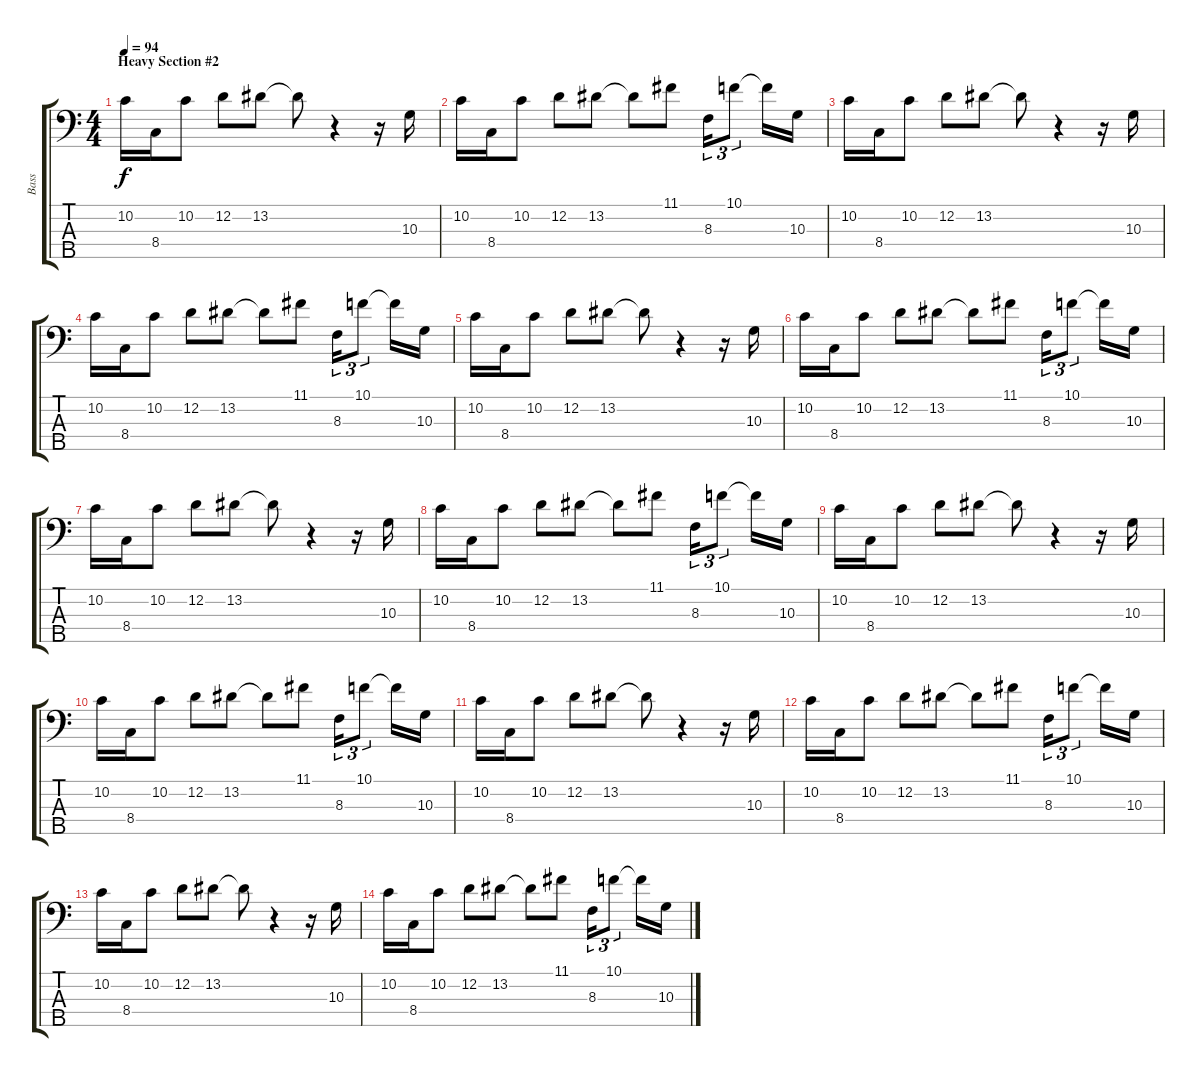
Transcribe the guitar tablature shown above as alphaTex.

\track ("Bass" "Bass") {instrument electricbasspick}
\staff {score tabs}
\tuning (G2 D2 A1 E1 B0) {hide}
\ts (4 4)
\section ("" "Heavy Section #2")
\tempo 94
\clef f4
\ks c
10.2.16{dy f} 8.4.16 10.2.8 12.2.8 13.2.8 13.2{t}.8 r.4 r.16 10.3.16 |
10.2.16 8.4.16 10.2.8 12.2.8 13.2.8 13.2{t}.8 11.1.8 8.3.16{tu (3 2)} 10.1.8{tu (3 2)} 10.1{t}.16 10.3.16 |
10.2.16 8.4.16 10.2.8 12.2.8 13.2.8 13.2{t}.8 r.4 r.16 10.3.16 |
10.2.16 8.4.16 10.2.8 12.2.8 13.2.8 13.2{t}.8 11.1.8 8.3.16{tu (3 2)} 10.1.8{tu (3 2)} 10.1{t}.16 10.3.16 |
10.2.16 8.4.16 10.2.8 12.2.8 13.2.8 13.2{t}.8 r.4 r.16 10.3.16 |
10.2.16 8.4.16 10.2.8 12.2.8 13.2.8 13.2{t}.8 11.1.8 8.3.16{tu (3 2)} 10.1.8{tu (3 2)} 10.1{t}.16 10.3.16 |
10.2.16 8.4.16 10.2.8 12.2.8 13.2.8 13.2{t}.8 r.4 r.16 10.3.16 |
10.2.16 8.4.16 10.2.8 12.2.8 13.2.8 13.2{t}.8 11.1.8 8.3.16{tu (3 2)} 10.1.8{tu (3 2)} 10.1{t}.16 10.3.16 |
10.2.16 8.4.16 10.2.8 12.2.8 13.2.8 13.2{t}.8 r.4 r.16 10.3.16 |
10.2.16 8.4.16 10.2.8 12.2.8 13.2.8 13.2{t}.8 11.1.8 8.3.16{tu (3 2)} 10.1.8{tu (3 2)} 10.1{t}.16 10.3.16 |
10.2.16 8.4.16 10.2.8 12.2.8 13.2.8 13.2{t}.8 r.4 r.16 10.3.16 |
10.2.16 8.4.16 10.2.8 12.2.8 13.2.8 13.2{t}.8 11.1.8 8.3.16{tu (3 2)} 10.1.8{tu (3 2)} 10.1{t}.16 10.3.16 |
10.2.16 8.4.16 10.2.8 12.2.8 13.2.8 13.2{t}.8 r.4 r.16 10.3.16 |
10.2.16 8.4.16 10.2.8 12.2.8 13.2.8 13.2{t}.8 11.1.8 8.3.16{tu (3 2)} 10.1.8{tu (3 2)} 10.1{t}.16 10.3.16
